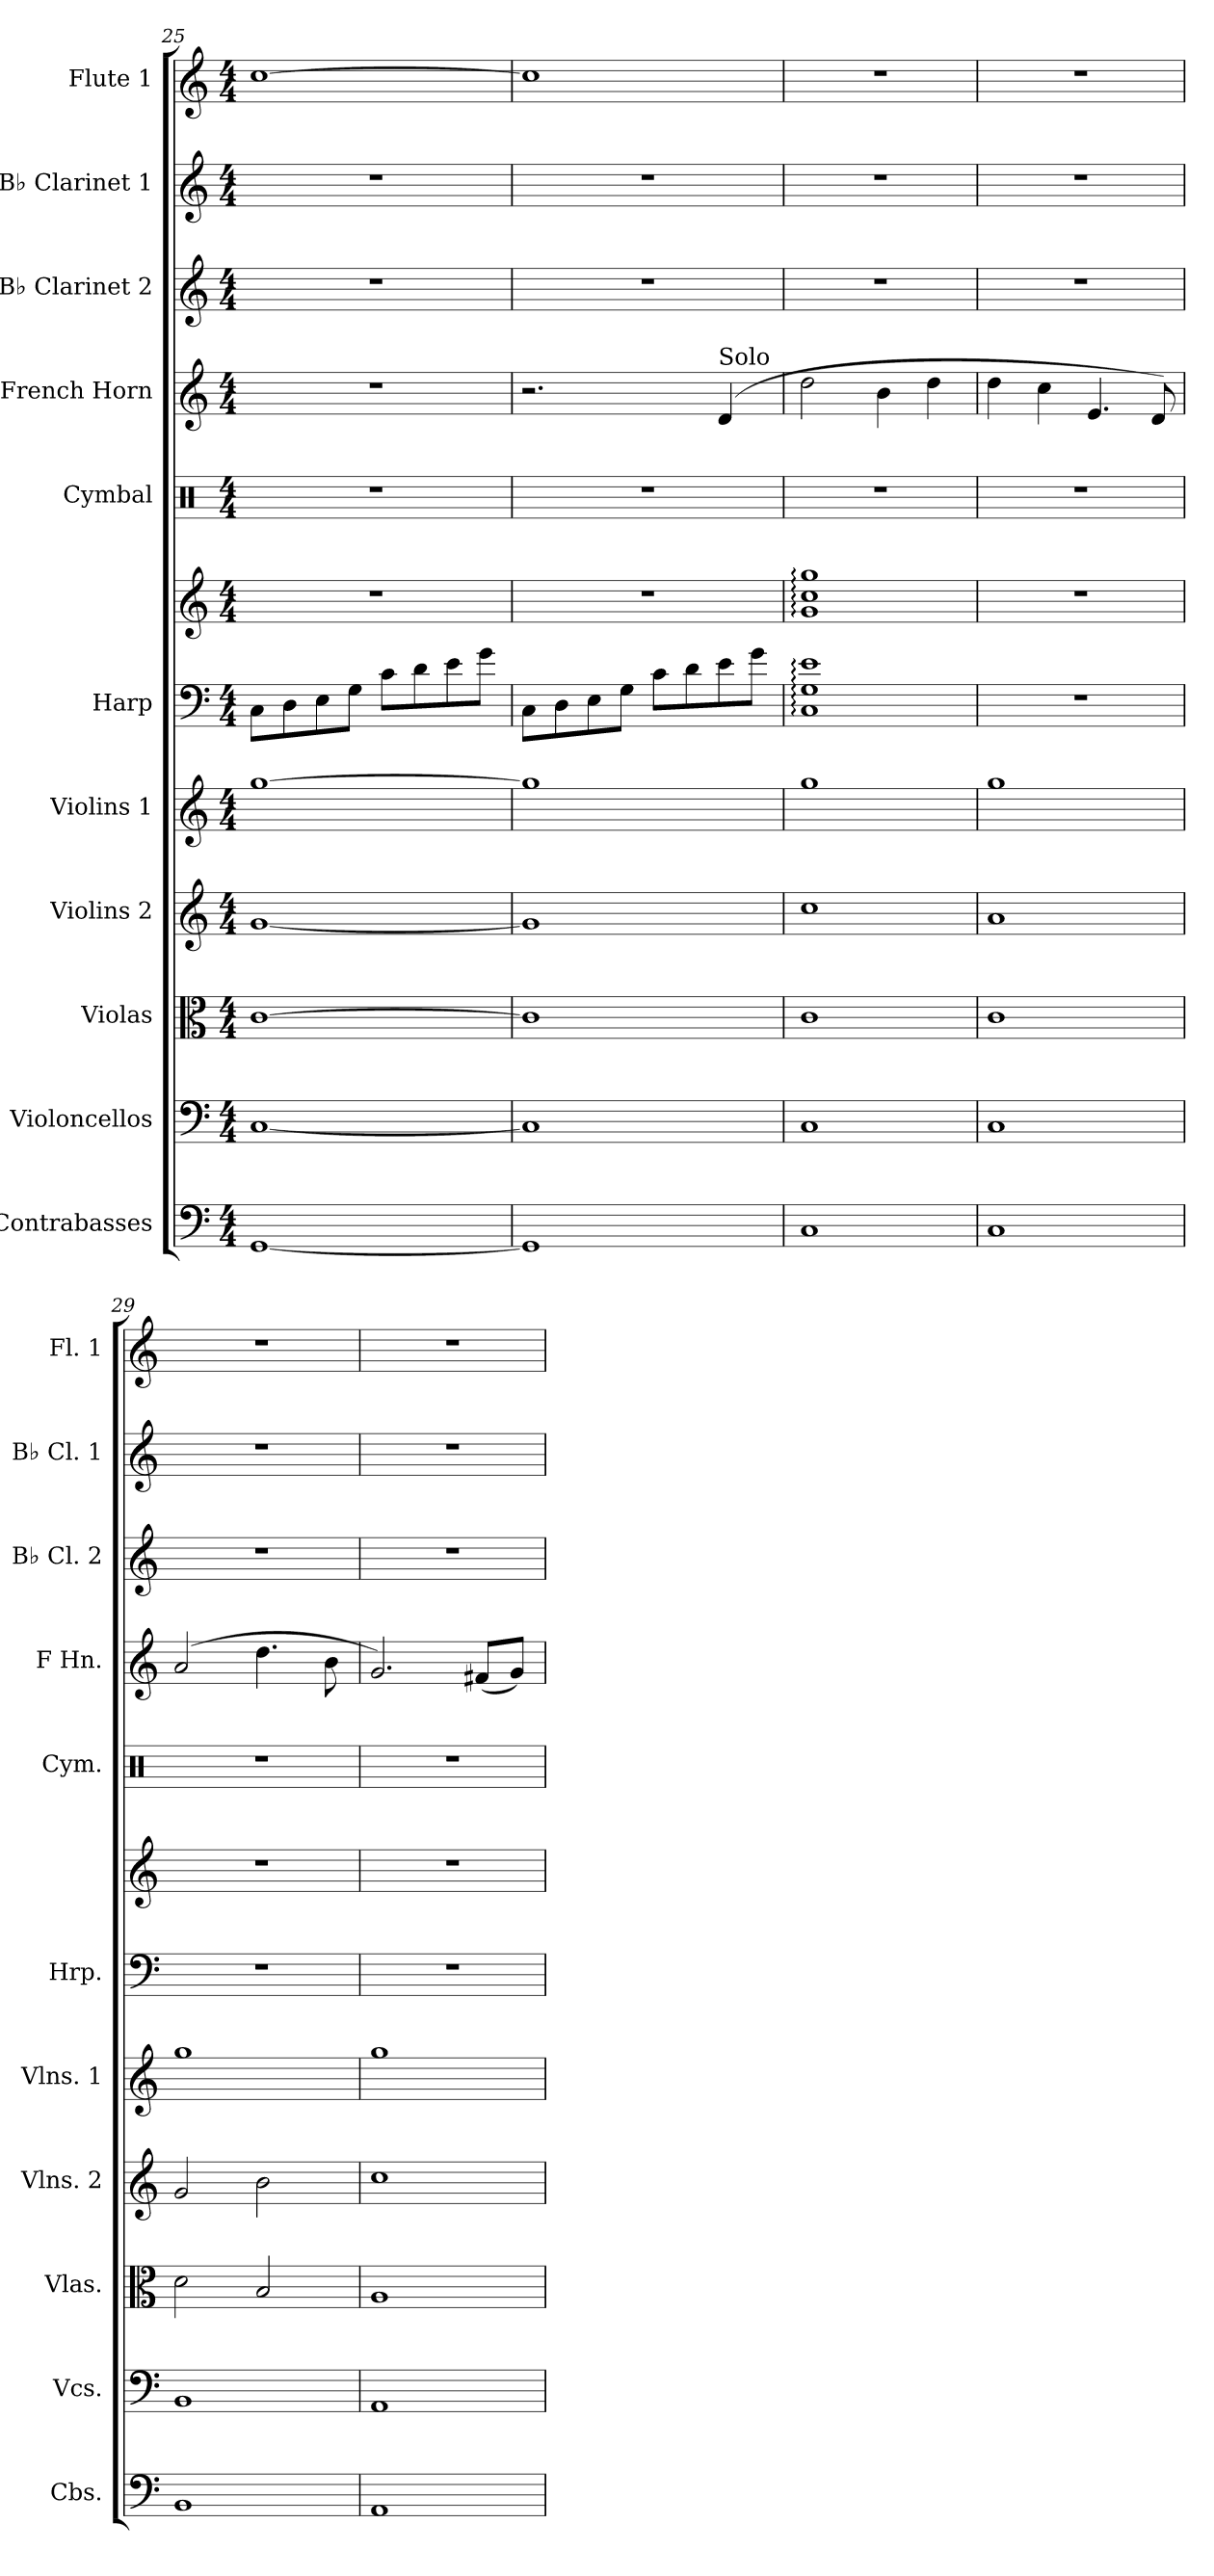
**kern	**kern	**kern	**kern	**kern	**kern	**kern	**kern	**kern	**kern	**kern	**kern
*part11	*part10	*part9	*part8	*part7	*part6	*part6	*part5	*part4	*part3	*part2	*part1
*staff12	*staff11	*staff10	*staff9	*staff8	*staff7	*staff6	*staff5	*staff4	*staff3	*staff2	*staff1
*I"Contrabasses	*I"Violoncellos	*I"Violas	*I"Violins 2	*I"Violins 1	*I"Harp	*	*I"Cymbal	*I"French Horn	*I"B♭ Clarinet 2	*I"B♭ Clarinet 1	*I"Flute 1
*I'Cbs.	*I'Vcs.	*I'Vlas.	*I'Vlns. 2	*I'Vlns. 1	*I'Hrp.	*	*I'Cym.	*I'F Hn.	*I'B♭ Cl. 2	*I'B♭ Cl. 1	*I'Fl. 1
*clefF4	*clefF4	*clefC3	*clefG2	*clefG2	*clefF4	*clefG2	*clefX	*clefG2	*clefG2	*clefG2	*clefG2
*ITrd7c12	*	*	*	*	*	*	*	*ITrd4c7	*ITrd1c2	*ITrd1c2	*
*k[]	*k[]	*k[]	*k[]	*k[]	*k[]	*k[]	*k[]	*k[b-]	*k[b-e-]	*k[b-e-]	*k[]
*M4/4	*M4/4	*M4/4	*M4/4	*M4/4	*M4/4	*M4/4	*M4/4	*M4/4	*M4/4	*M4/4	*M4/4
=25	=25	=25	=25	=25	=25	=25	=25	=25	=25	=25	=25
[1GGG	[1C	[1c	[1g	[1gg	8C\L	1r	1r	1r	1r	1r	[1cc
.	.	.	.	.	8D\	.	.	.	.	.	.
.	.	.	.	.	8E\	.	.	.	.	.	.
.	.	.	.	.	8G\J	.	.	.	.	.	.
.	.	.	.	.	8c\L	.	.	.	.	.	.
.	.	.	.	.	8d\	.	.	.	.	.	.
.	.	.	.	.	8e\	.	.	.	.	.	.
.	.	.	.	.	8g\J	.	.	.	.	.	.
=26	=26	=26	=26	=26	=26	=26	=26	=26	=26	=26	=26
1GGG]	1C]	1c]	1g]	1gg]	8C\L	1r	1r	2.r	1r	1r	1cc]
.	.	.	.	.	8D\	.	.	.	.	.	.
.	.	.	.	.	8E\	.	.	.	.	.	.
.	.	.	.	.	8G\J	.	.	.	.	.	.
.	.	.	.	.	8c\L	.	.	.	.	.	.
.	.	.	.	.	8d\	.	.	.	.	.	.
!	!	!	!	!	!	!	!	!LO:TX:a:t=Solo	!	!	!
.	.	.	.	.	8e\	.	.	(>4G/	.	.	.
.	.	.	.	.	8g\J	.	.	.	.	.	.
!!LO:LB:g=z
=27	=27	=27	=27	=27	=27	=27	=27	=27	=27	=27	=27
1CC	1C	1c	1cc	1gg	1C: 1G: 1e:	1g: 1cc: 1gg:	1r	2g\	1r	1r	1r
.	.	.	.	.	.	.	.	4e\	.	.	.
.	.	.	.	.	.	.	.	4g\	.	.	.
=28	=28	=28	=28	=28	=28	=28	=28	=28	=28	=28	=28
1CC	1C	1c	1a	1gg	1r	1r	1r	4g\	1r	1r	1r
.	.	.	.	.	.	.	.	4f\	.	.	.
.	.	.	.	.	.	.	.	4.A/	.	.	.
.	.	.	.	.	.	.	.	8G/)	.	.	.
=29	=29	=29	=29	=29	=29	=29	=29	=29	=29	=29	=29
1BBB	1BB	2d\	2g/	1gg	1r	1r	1r	(>2d/	1r	1r	1r
.	.	2B/	2b\	.	.	.	.	4.g\	.	.	.
.	.	.	.	.	.	.	.	8e\	.	.	.
=30	=30	=30	=30	=30	=30	=30	=30	=30	=30	=30	=30
1AAA	1AA	1A	1cc	1gg	1r	1r	1r	2.c/)	1r	1r	1r
.	.	.	.	.	.	.	.	(<8Bn/L	.	.	.
.	.	.	.	.	.	.	.	8c/J)	.	.	.
=	=	=	=	=	=	=	=	=	=	=	=
*-	*-	*-	*-	*-	*-	*-	*-	*-	*-	*-	*-
